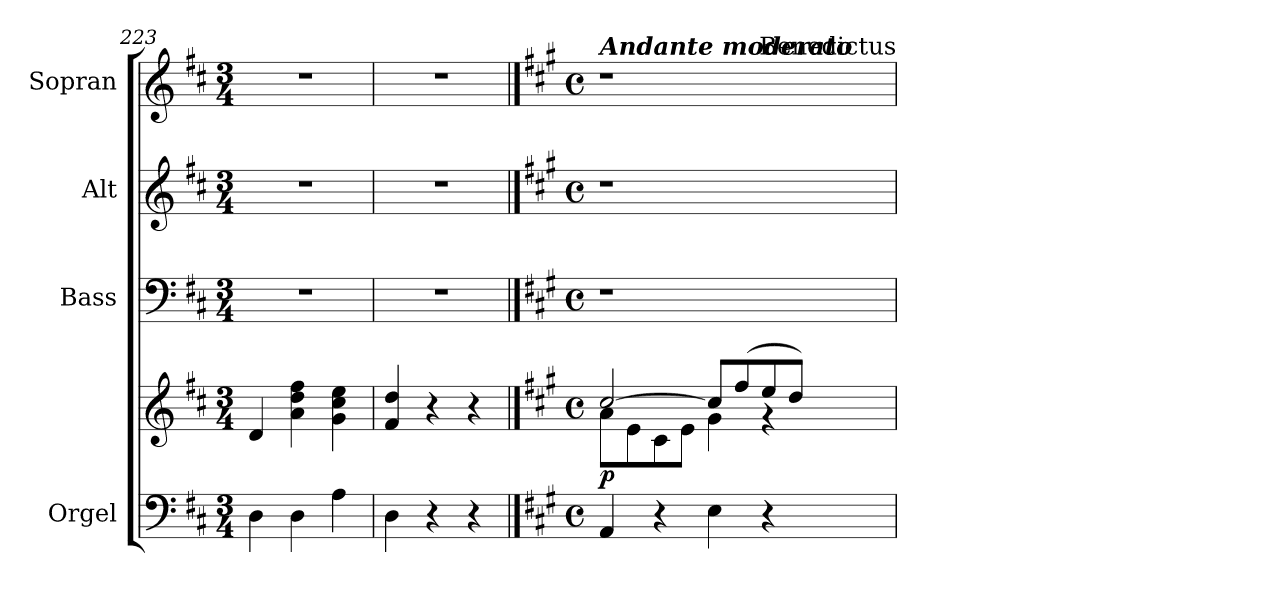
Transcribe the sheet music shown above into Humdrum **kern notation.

**kern	**kern	**dynam	**kern	**kern	**kern
*part4	*part4	*part4	*part3	*part2	*part1
*staff5	*staff4	*staff4/5	*staff3	*staff2	*staff1
*I"Orgel	*	*	*I"Bass	*I"Alt	*I"Sopran
*	*	*	*I'B.	*I'A.	*I'S.
*clefF4	*clefG2	*	*clefF4	*clefG2	*clefG2
*k[f#c#]	*k[f#c#]	*	*k[f#c#]	*k[f#c#]	*k[f#c#]
*D:	*D:	*	*D:	*D:	*D:
*M3/4	*M3/4	*	*M3/4	*M3/4	*M3/4
=223	=223	=223	=223	=223	=223
4D\	4d/	.	2.r	2.r	2.r
4D\	4a\ 4dd\ 4ff#\	.	.	.	.
4A\	4g\ 4cc#\ 4ee\	.	.	.	.
=224	=224	=224	=224	=224	=224
4D\	4f#/ 4dd/	.	2.r	2.r	2.r
4r	4r	.	.	.	.
4r	4r	.	.	.	.
!!LO:LB:g=z
==225	==225	==225	==225	==225	==225
*k[f#c#g#]	*k[f#c#g#]	*	*k[f#c#g#]	*k[f#c#g#]	*k[f#c#g#]
*A:	*A:	*	*A:	*A:	*A:
*M4/4	*M4/4	*	*M4/4	*M4/4	*M4/4
*met(c)	*met(c)	*	*met(c)	*met(c)	*met(c)
*	*^	*	*	*	*
!	!	!	!	!	!	!LO:TX:a:Bi:t=Andante moderato
!	!	!	!LO:DY:b	!	!	!
4AA/	[>2cc#/	8a\L	p	1r	1r	1r
.	.	8e\	.	.	.	.
4r	.	8c#\	.	.	.	.
.	.	8e\J	.	.	.	.
4E\	8cc#/L]	4g#\	.	.	.	.
.	(>8ff#/	.	.	.	.	.
4r	8ee/	4rg	.	.	.	.
.	8dd/J)	.	.	.	.	.
2.ryy	2.ryy	2.ryy	.	2.ryy	2.ryy	2.ryy
!	!	!	!	!	!	!LO:TX:a:t=Benedictus
*	*v	*v	*	*	*	*
=	=	=	=	=	=
*-	*-	*-	*-	*-	*-
